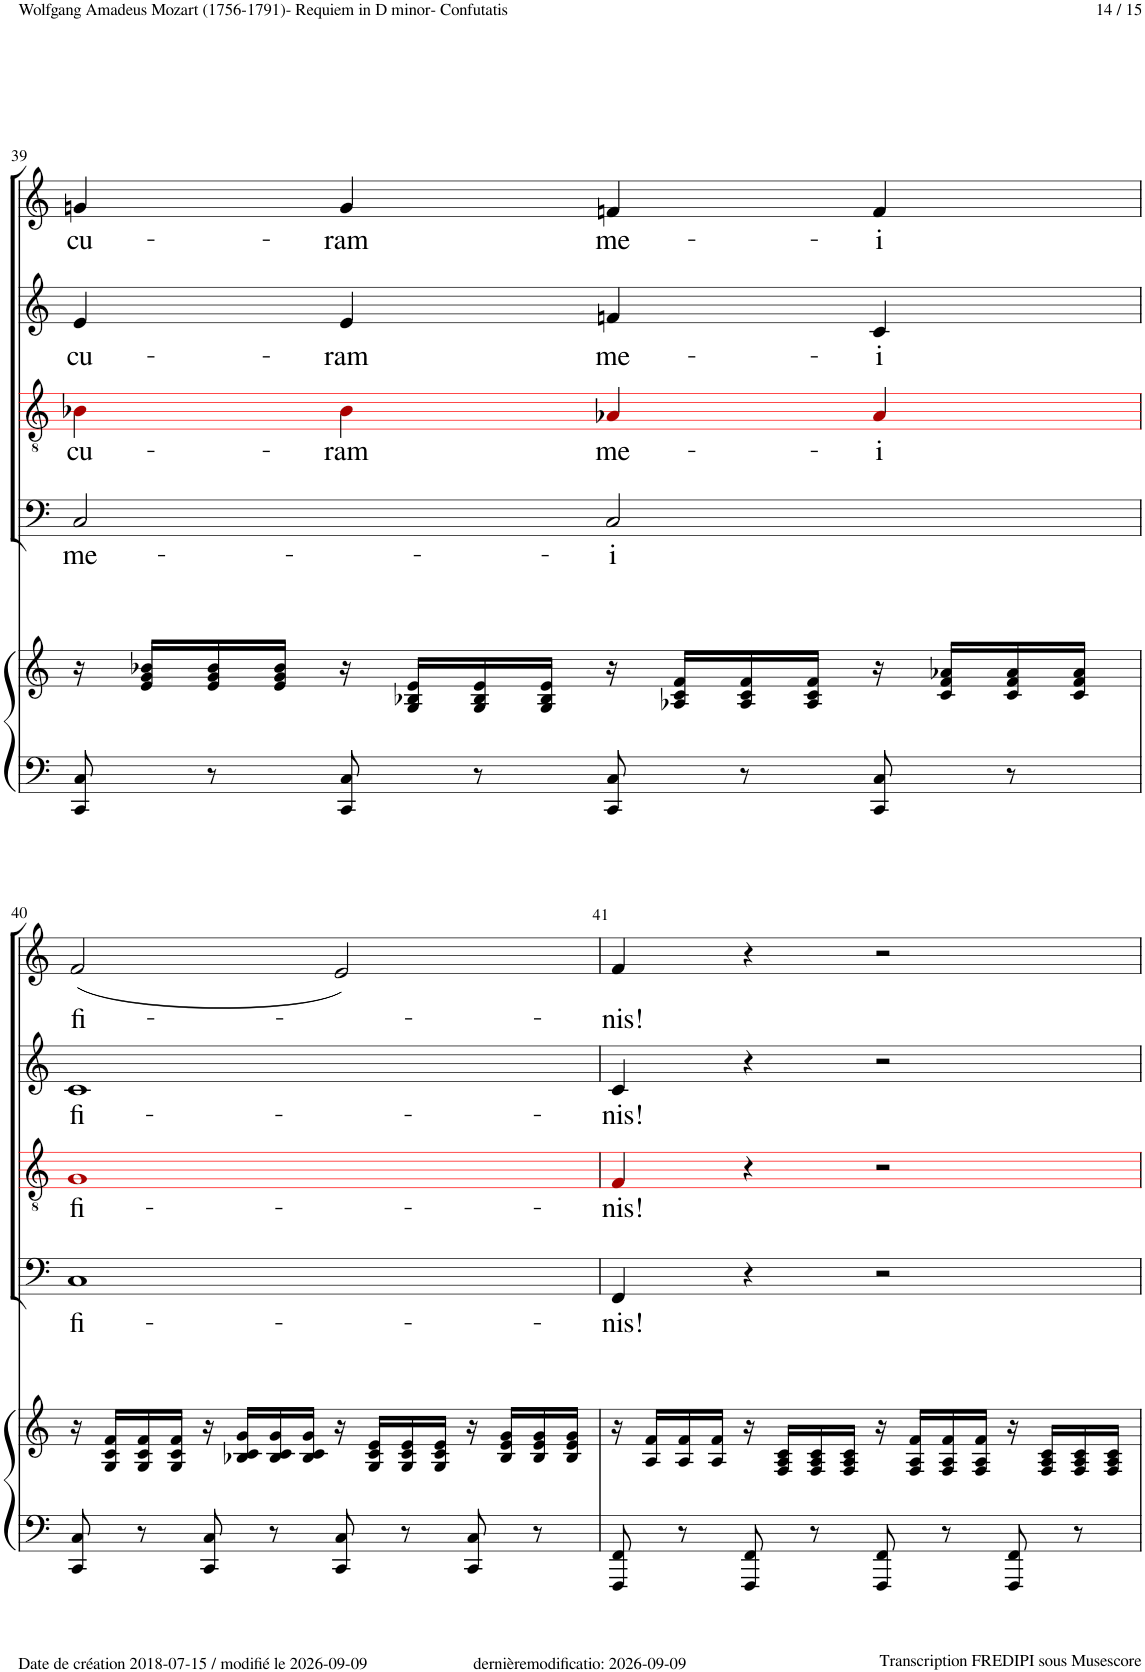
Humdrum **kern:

**kern	**kern	**kern	**text	**kern	**text	**kern	**text	**kern	**text
*part5	*part5	*part4	*part4	*part3	*part3	*part2	*part2	*part1	*part1
*staff6	*staff5	*staff4	*staff4	*staff3	*staff3	*staff2	*staff2	*staff1	*staff1
*I"Piano	*	*I"Bass	*	*I"Tenor	*	*I"Alto	*	*I"Soprano	*
*I'Pno	*	*	*	*	*	*	*	*	*
!!LO:PB:g=z
*clefF4	*clefG2	*clefF4	*	*clefGv2	*	*clefG2	*	*clefG2	*
*	*	*	*	*ITrd8c14	*	*	*	*	*
*k[]	*k[]	*k[]	*	*k[]	*	*k[]	*	*k[]	*
*M4/4	*M4/4	*M4/4	*	*M4/4	*	*M4/4	*	*M4/4	*
*met(c)	*met(c)	*met(c)	*	*met(c)	*	*met(c)	*	*met(c)	*
=39	=39	=39	=39	=39	=39	=39	=39	=39	=39
!	!	!	!LO:LY:b	!	!LO:LY:b	!	!LO:LY:b	!	!LO:LY:b
8CC/ 8C/	16r	2C!/	me-	4B-X!i\	cu-	4e!/	cu-	4gn!/	cu-
.	16e/ 16g/ 16b-X/LL	.	.	.	.	.	.	.	.
8r	16e/ 16g/ 16b-/	.	.	.	.	.	.	.	.
.	16e/ 16g/ 16b-/JJ	.	.	.	.	.	.	.	.
!	!	!	!	!	!LO:LY:b	!	!LO:LY:b	!	!LO:LY:b
8CC/ 8C/	16r	.	.	4B-!i\	-ram	4e!/	-ram	4g!/	-ram
.	16G/ 16B-X/ 16e/LL	.	.	.	.	.	.	.	.
8r	16G/ 16B-/ 16e/	.	.	.	.	.	.	.	.
.	16G/ 16B-/ 16e/JJ	.	.	.	.	.	.	.	.
!	!	!	!LO:LY:b	!	!LO:LY:b	!	!LO:LY:b	!	!LO:LY:b
8CC/ 8C/	16r	2C!/	-i	4A-X!i/	me-	4fn!/	me-	4fn!/	me-
.	16A-X/ 16c/ 16f/LL	.	.	.	.	.	.	.	.
8r	16A-/ 16c/ 16f/	.	.	.	.	.	.	.	.
.	16A-/ 16c/ 16f/JJ	.	.	.	.	.	.	.	.
!	!	!	!	!	!LO:LY:b	!	!LO:LY:b	!	!LO:LY:b
8CC/ 8C/	16r	.	.	4A-!i/	-i	4c!/	-i	4f!/	-i
.	16c/ 16f/ 16a-X/LL	.	.	.	.	.	.	.	.
8r	16c/ 16f/ 16a-/	.	.	.	.	.	.	.	.
.	16c/ 16f/ 16a-/JJ	.	.	.	.	.	.	.	.
!!LO:LB:g=z
=40	=40	=40	=40	=40	=40	=40	=40	=40	=40
!	!	!	!LO:LY:b	!	!LO:LY:b	!	!LO:LY:b	!	!LO:LY:b
8CC/ 8C/	16r	1C!	fi-	1G!i	fi-	1c!	fi-	(2f!/	fi-
.	16G/ 16c/ 16f/LL	.	.	.	.	.	.	.	.
8r	16G/ 16c/ 16f/	.	.	.	.	.	.	.	.
.	16G/ 16c/ 16f/JJ	.	.	.	.	.	.	.	.
8CC/ 8C/	16r	.	.	.	.	.	.	.	.
.	16B-X/ 16c/ 16g/LL	.	.	.	.	.	.	.	.
8r	16B-/ 16c/ 16g/	.	.	.	.	.	.	.	.
.	16B-/ 16c/ 16g/JJ	.	.	.	.	.	.	.	.
8CC/ 8C/	16r	.	.	.	.	.	.	2e!/)	.
.	16G/ 16c/ 16e/LL	.	.	.	.	.	.	.	.
8r	16G/ 16c/ 16e/	.	.	.	.	.	.	.	.
.	16G/ 16c/ 16e/JJ	.	.	.	.	.	.	.	.
8CC/ 8C/	16r	.	.	.	.	.	.	.	.
.	16B-/ 16e/ 16g/LL	.	.	.	.	.	.	.	.
8r	16B-/ 16e/ 16g/	.	.	.	.	.	.	.	.
.	16B-/ 16e/ 16g/JJ	.	.	.	.	.	.	.	.
=41	=41	=41	=41	=41	=41	=41	=41	=41	=41
!	!	!	!LO:LY:b	!	!LO:LY:b	!	!LO:LY:b	!	!LO:LY:b
8FFF/ 8FF/	16r	4FF!/	-nis!	4F!i/	-nis!	4c!/	-nis!	4f!/	-nis!
.	16A/ 16f/LL	.	.	.	.	.	.	.	.
8r	16A/ 16f/	.	.	.	.	.	.	.	.
.	16A/ 16f/JJ	.	.	.	.	.	.	.	.
8FFF/ 8FF/	16r	4r	.	4r	.	4r	.	4r	.
.	16F/ 16A/ 16c/LL	.	.	.	.	.	.	.	.
8r	16F/ 16A/ 16c/	.	.	.	.	.	.	.	.
.	16F/ 16A/ 16c/JJ	.	.	.	.	.	.	.	.
8FFF/ 8FF/	16r	2r	.	2r	.	2r	.	2r	.
.	16F/ 16A/ 16f/LL	.	.	.	.	.	.	.	.
8r	16F/ 16A/ 16f/	.	.	.	.	.	.	.	.
.	16F/ 16A/ 16f/JJ	.	.	.	.	.	.	.	.
8FFF/ 8FF/	16r	.	.	.	.	.	.	.	.
.	16F/ 16A/ 16c/LL	.	.	.	.	.	.	.	.
8r	16F/ 16A/ 16c/	.	.	.	.	.	.	.	.
.	16F/ 16A/ 16c/JJ	.	.	.	.	.	.	.	.
=	=	=	=	=	=	=	=	=	=
*-	*-	*-	*-	*-	*-	*-	*-	*-	*-
